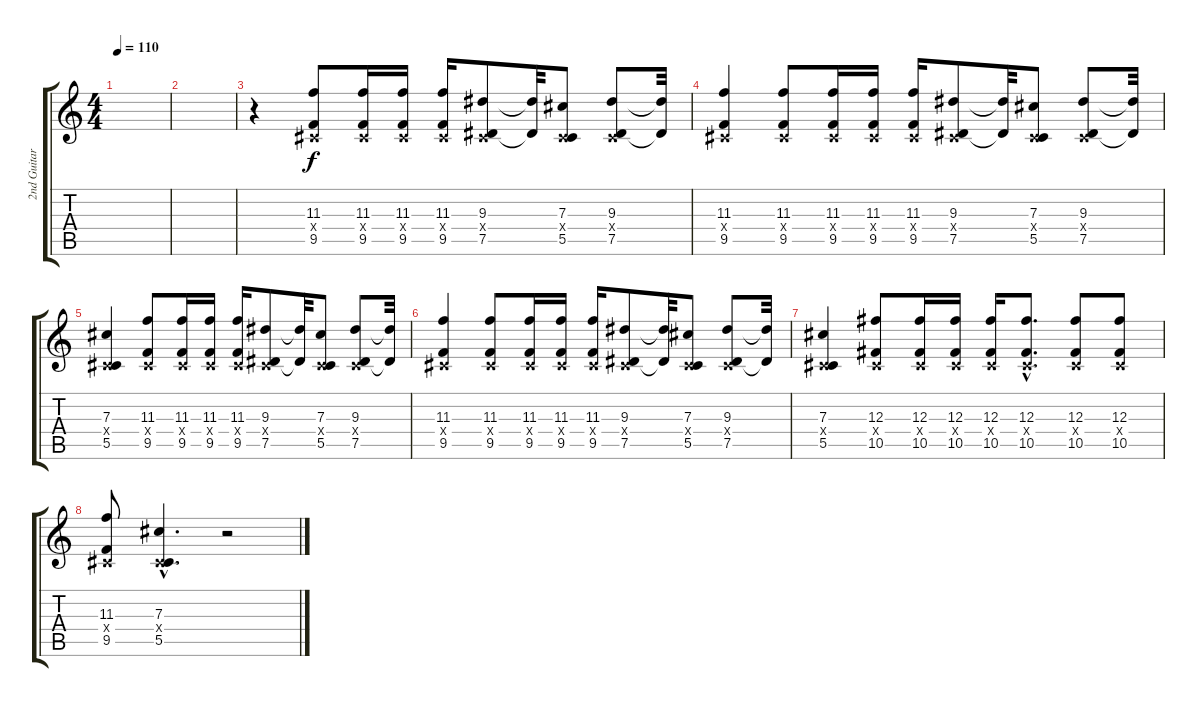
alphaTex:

\track ("2nd Guitar" "2nd Guitar") {instrument distortionguitar}
\staff {score tabs}
\tuning (Eb4 Bb3 Gb3 Db3 Ab2 Eb2) {hide}
\ts (4 4)
\tempo 110
\clef g2
\ks c
|
|
r.4 (11.3 0.4{x} 9.5).8 (11.3 0.4{x} 9.5).16 (11.3 0.4{x} 9.5).16 (11.3 0.4{x} 9.5).16 (9.3 0.4{x} 7.5).8 (9.3{t} 7.5{t}).32 (7.3 0.4{x} 5.5).8 (9.3 0.4{x} 7.5).8 (9.3{t} 7.5{t}).32 |
(11.3 0.4{x} 9.5).4 (11.3 0.4{x} 9.5).8 (11.3 0.4{x} 9.5).16 (11.3 0.4{x} 9.5).16 (11.3 0.4{x} 9.5).16 (9.3 0.4{x} 7.5).8 (9.3{t} 7.5{t}).32 (7.3 0.4{x} 5.5).8 (9.3 0.4{x} 7.5).8 (9.3{t} 7.5{t}).32 |
(7.3 0.4{x} 5.5).4 (11.3 0.4{x} 9.5).8 (11.3 0.4{x} 9.5).16 (11.3 0.4{x} 9.5).16 (11.3 0.4{x} 9.5).16 (9.3 0.4{x} 7.5).8 (9.3{t} 7.5{t}).32 (7.3 0.4{x} 5.5).8 (9.3 0.4{x} 7.5).8 (9.3{t} 7.5{t}).32 |
(11.3 0.4{x} 9.5).4 (11.3 0.4{x} 9.5).8 (11.3 0.4{x} 9.5).16 (11.3 0.4{x} 9.5).16 (11.3 0.4{x} 9.5).16 (9.3 0.4{x} 7.5).8 (9.3{t} 7.5{t}).32 (7.3 0.4{x} 5.5).8 (9.3 0.4{x} 7.5).8 (9.3{t} 7.5{t}).32 |
(7.3 0.4{x} 5.5).4 (12.3 0.4{x} 10.5).8 (12.3 0.4{x} 10.5).16 (12.3 0.4{x} 10.5).16 (12.3 0.4{x} 10.5).16 (12.3{hac} 0.4{hac x} 10.5{hac}).8{d} (12.3 0.4{x} 10.5).8 (12.3 0.4{x} 10.5).8 |
(11.3 0.4{x} 9.5).8 (7.3{hac} 0.4{hac x} 5.5{hac}).4{d} r.2
